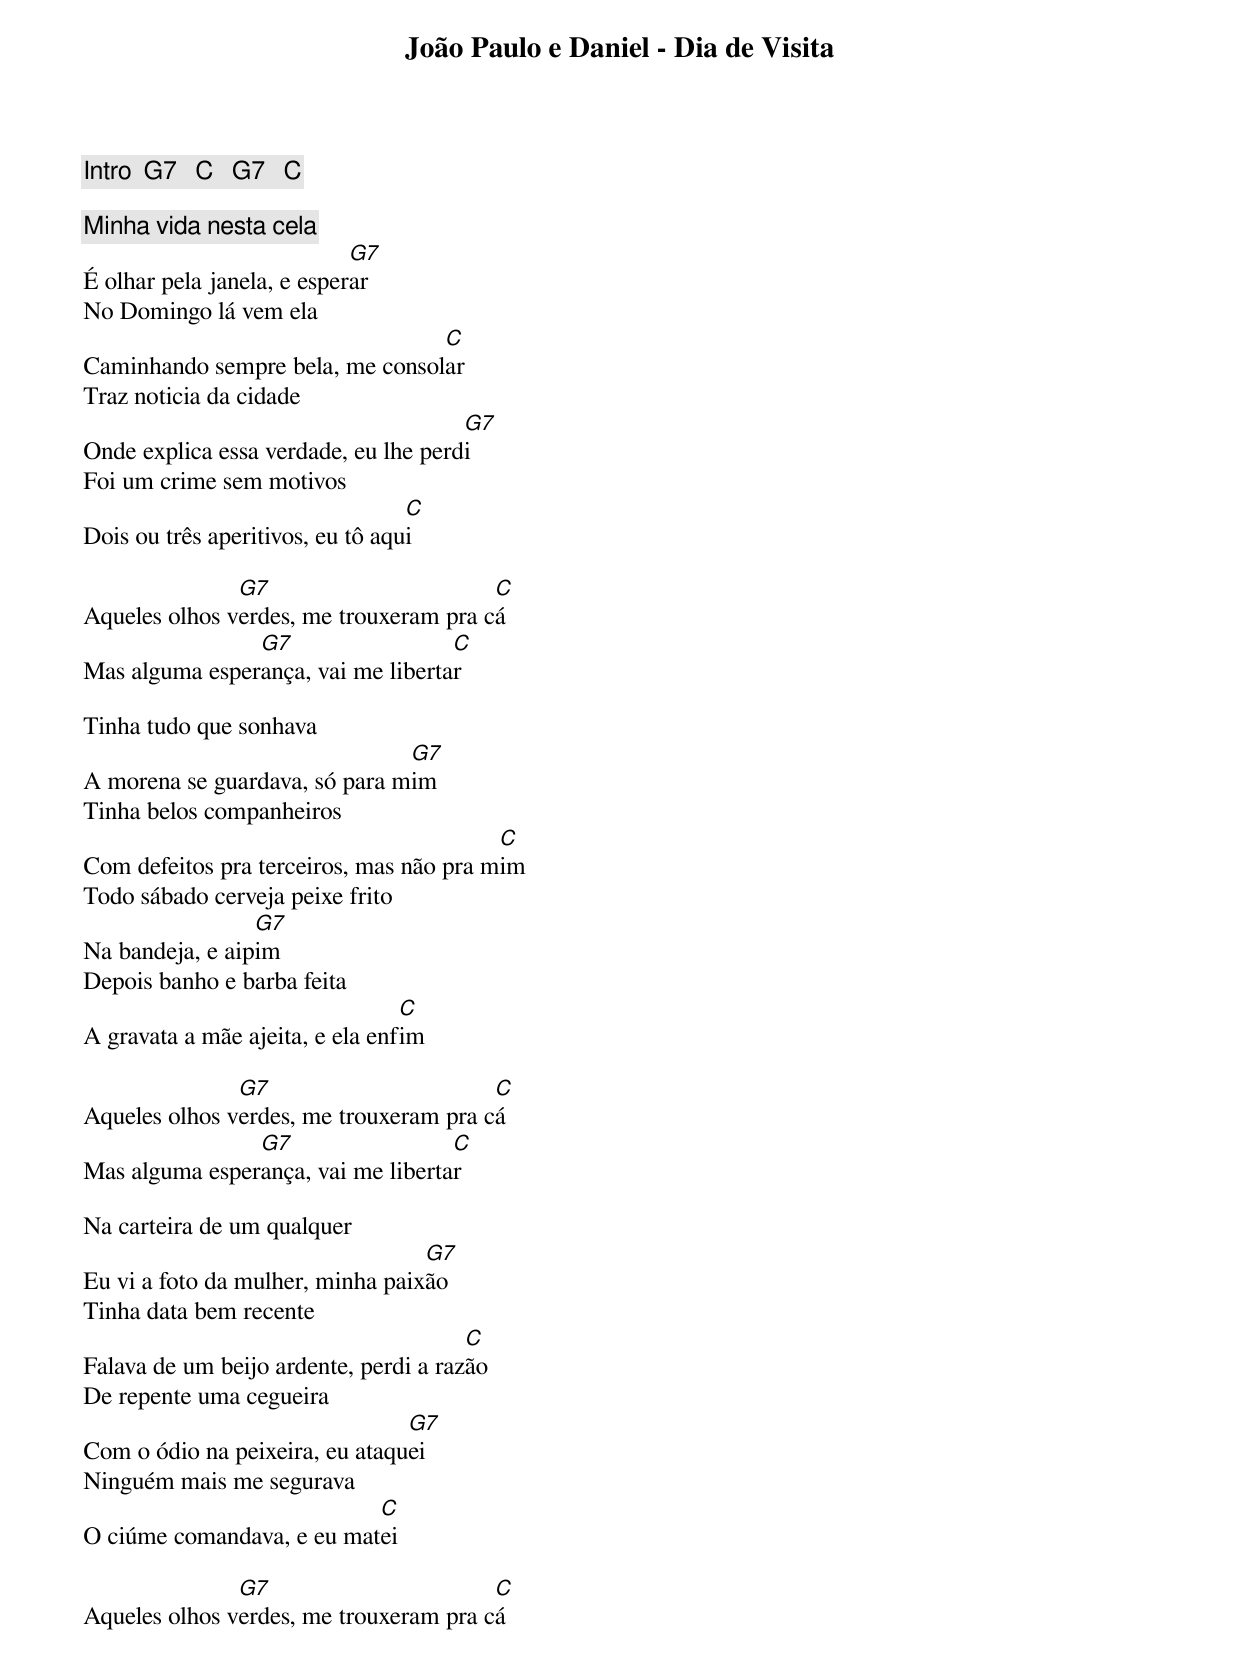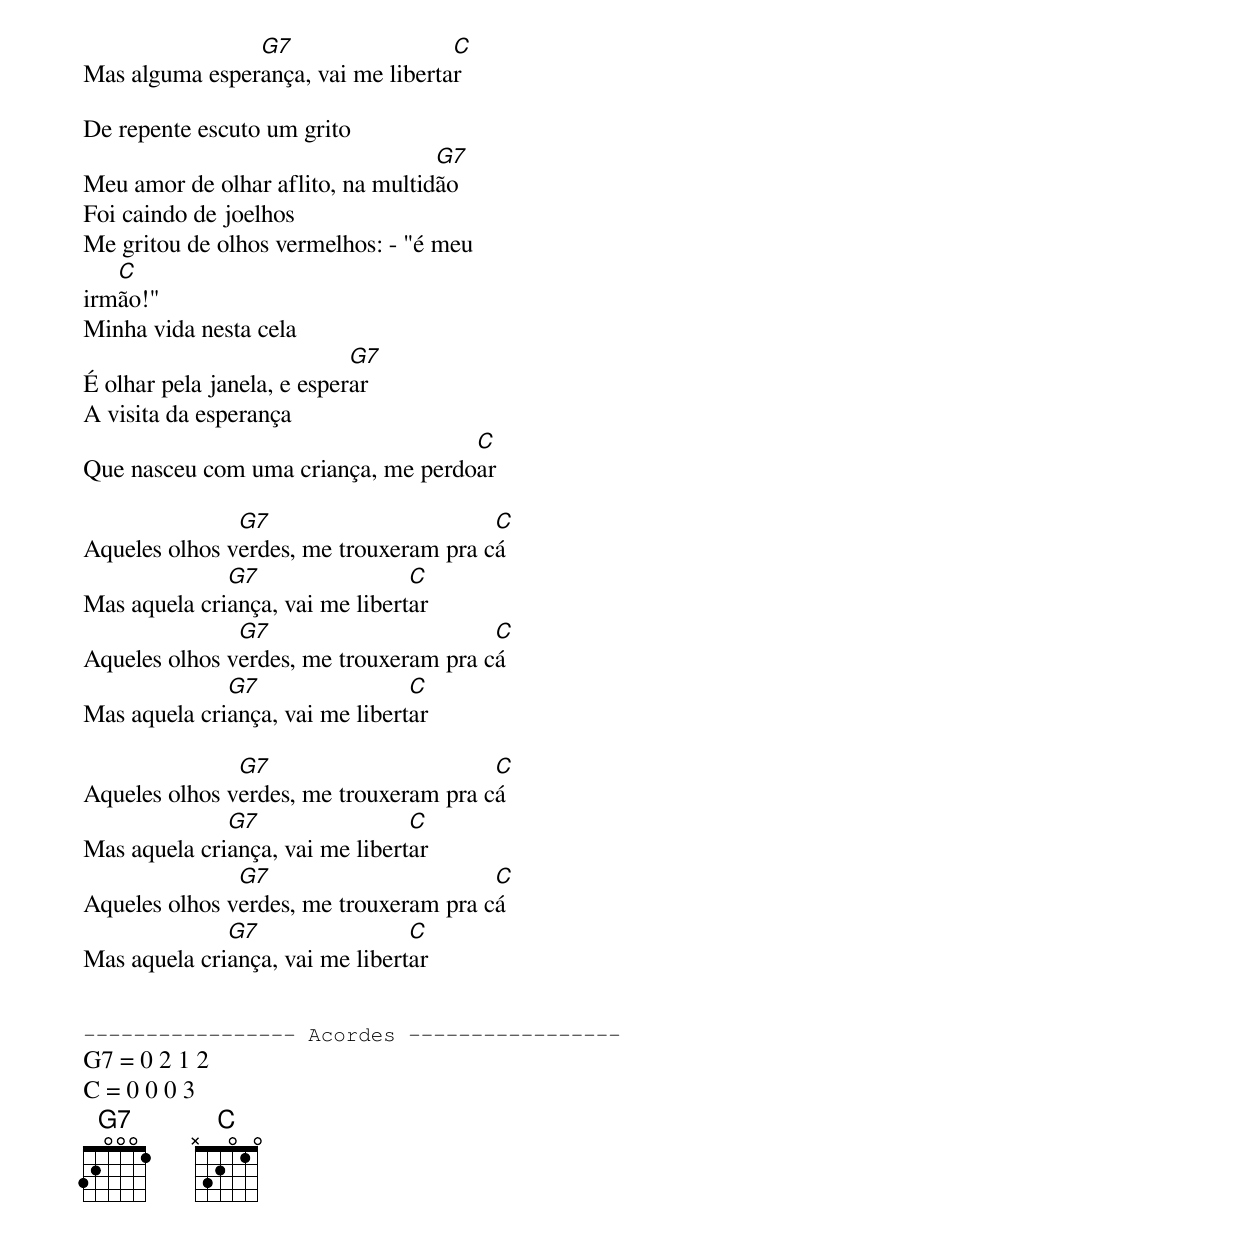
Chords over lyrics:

João Paulo e Daniel - Dia de Visita

[Intro]  G7   C   G7   C

Minha vida nesta cela
                            G7
É olhar pela janela, e esperar
No Domingo lá vem ela
                                 C
Caminhando sempre bela, me consolar
Traz noticia da cidade
                                      G7
Onde explica essa verdade, eu lhe perdi
Foi um crime sem motivos
                                  C
Dois ou três aperitivos, eu tô aqui

               G7                       C
Aqueles olhos verdes, me trouxeram pra cá
                G7                  C
Mas alguma esperança, vai me libertar

Tinha tudo que sonhava
                               G7
A morena se guardava, só para mim
Tinha belos companheiros
                                         C
Com defeitos pra terceiros, mas não pra mim
Todo sábado cerveja peixe frito
                 G7
Na bandeja, e aipim
Depois banho e barba feita
                                 C
A gravata a mãe ajeita, e ela enfim

               G7                       C
Aqueles olhos verdes, me trouxeram pra cá
                G7                  C
Mas alguma esperança, vai me libertar

Na carteira de um qualquer
                                  G7
Eu vi a foto da mulher, minha paixão
Tinha data bem recente
                                       C
Falava de um beijo ardente, perdi a razão
De repente uma cegueira
                                G7
Com o ódio na peixeira, eu ataquei
Ninguém mais me segurava
                           C
O ciúme comandava, e eu matei

               G7                       C
Aqueles olhos verdes, me trouxeram pra cá
                G7                  C
Mas alguma esperança, vai me libertar

De repente escuto um grito
                                   G7
Meu amor de olhar aflito, na multidão
Foi caindo de joelhos
Me gritou de olhos vermelhos: - "é meu
   C
irmão!"
Minha vida nesta cela
                            G7
É olhar pela janela, e esperar
A visita da esperança
                                    C
Que nasceu com uma criança, me perdoar

               G7                       C
Aqueles olhos verdes, me trouxeram pra cá
              G7                 C
Mas aquela criança, vai me libertar
               G7                       C
Aqueles olhos verdes, me trouxeram pra cá
              G7                 C
Mas aquela criança, vai me libertar

               G7                       C
Aqueles olhos verdes, me trouxeram pra cá
              G7                 C
Mas aquela criança, vai me libertar
               G7                       C
Aqueles olhos verdes, me trouxeram pra cá
              G7                 C
Mas aquela criança, vai me libertar


----------------- Acordes -----------------
G7 = 0 2 1 2
C = 0 0 0 3
